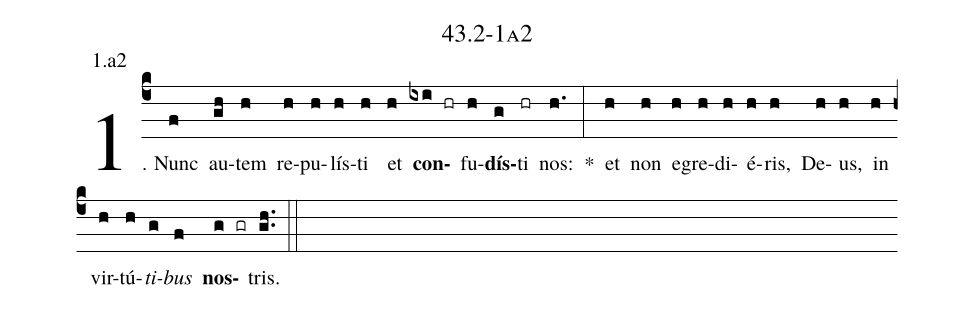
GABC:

name: 43.2-1a2;
annotation: 1.a2;
%%
(c4)1. Nunc(f) au(gh)tem(h) re(h)pu(h)lís(h)ti(h) et(h) <b>con</b>(ixi hr)fu(h)<b>dís</b>(g)ti(hr) nos:(h.) *(:) et(h) non(h) e(h)gre(h)di(h)é(h)ris,(h) De(h)us,(h) in(h) vir(h)tú(h)<i>ti</i>(g)<i>bus</i>(f) <b>nos</b>(g gr)tris.(gh..) (::)
